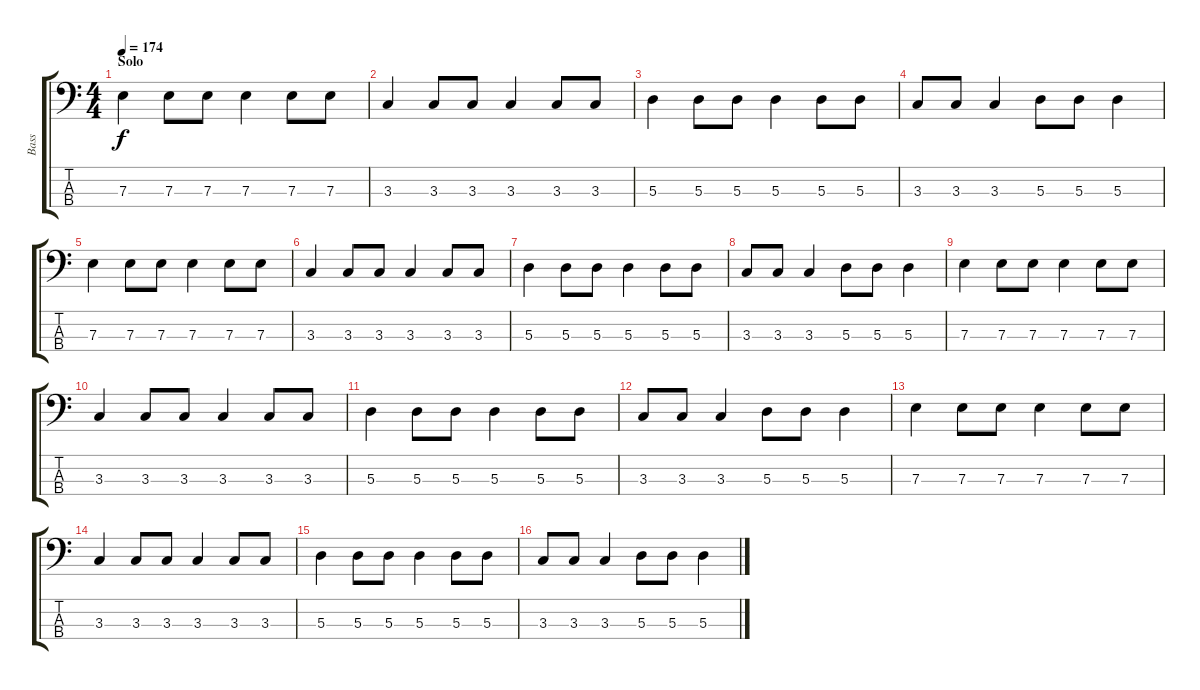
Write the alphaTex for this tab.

\track ("Bass" "Bass") {instrument electricbassfinger}
\staff {score tabs}
\tuning (G2 D2 A1 E1) {hide}
\ts (4 4)
\section ("" "Solo")
\tempo 174
\clef f4
\ks c
7.3.4{dy f} 7.3.8 7.3.8 7.3.4 7.3.8 7.3.8 |
3.3.4 3.3.8 3.3.8 3.3.4 3.3.8 3.3.8 |
5.3.4 5.3.8 5.3.8 5.3.4 5.3.8 5.3.8 |
3.3.8 3.3.8 3.3.4 5.3.8 5.3.8 5.3.4 |
7.3.4 7.3.8 7.3.8 7.3.4 7.3.8 7.3.8 |
3.3.4 3.3.8 3.3.8 3.3.4 3.3.8 3.3.8 |
5.3.4 5.3.8 5.3.8 5.3.4 5.3.8 5.3.8 |
3.3.8 3.3.8 3.3.4 5.3.8 5.3.8 5.3.4 |
7.3.4 7.3.8 7.3.8 7.3.4 7.3.8 7.3.8 |
3.3.4 3.3.8 3.3.8 3.3.4 3.3.8 3.3.8 |
5.3.4 5.3.8 5.3.8 5.3.4 5.3.8 5.3.8 |
3.3.8 3.3.8 3.3.4 5.3.8 5.3.8 5.3.4 |
7.3.4 7.3.8 7.3.8 7.3.4 7.3.8 7.3.8 |
3.3.4 3.3.8 3.3.8 3.3.4 3.3.8 3.3.8 |
5.3.4 5.3.8 5.3.8 5.3.4 5.3.8 5.3.8 |
3.3.8 3.3.8 3.3.4 5.3.8 5.3.8 5.3.4
